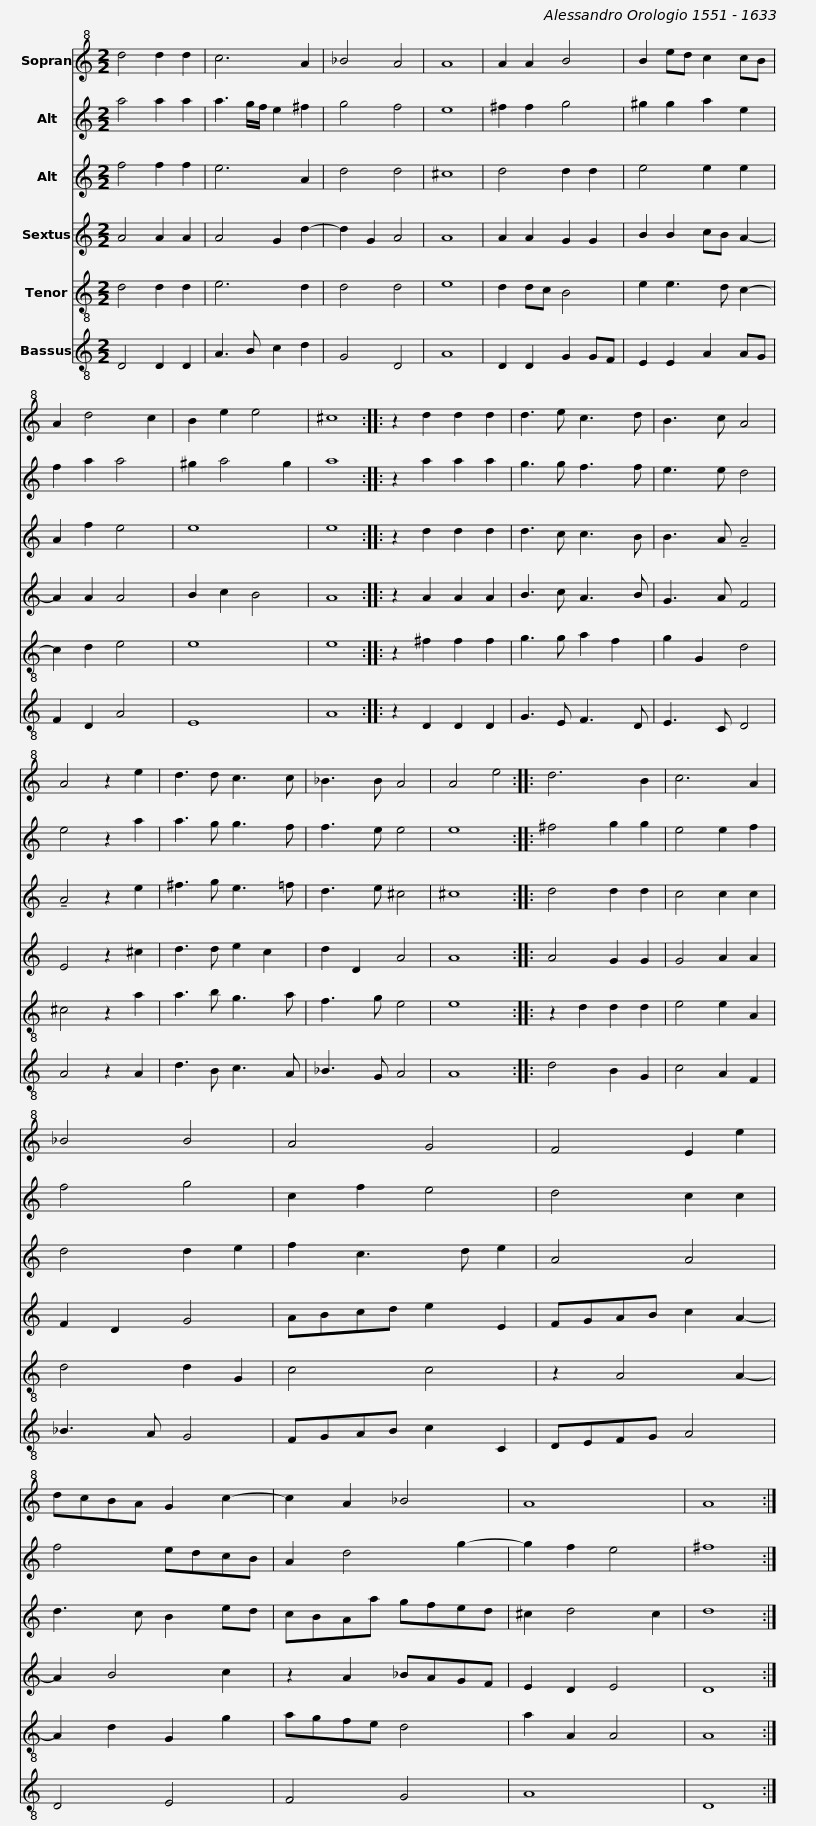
X:1
%%score 1 2 3 4 5 6
L:1/8
M:2/2
I:linebreak $
K:C
V:1 treble+8
V:2 treble
V:3 treble
V:4 treble
V:5 treble-8
V:6 treble-8
V:1
 d4 d2 d2 | c6 A2 | _B4 A4 | A8 | A2 A2 B4 | %5
 B2 ed c2 cB |$ A2 d4 c2 | B2 e2 e4 | ^c8 :: z2 d2 d2 d2 | %10
 d3 e c3 d | B3 c A4 | A4 z2 e2 |$ d3 d c3 c | _B3 B A4 | %15
 A4 e4 :: d6 B2 | c6 A2 | _B4 B4 |$ A4 G4 | %20
 F4 E2 e2 | dcBA G2 c2- | c2 A2 _B4 | A8 | A8 :| %25
V:2
 a4 a2 a2 | a3 g/f/ e2 ^f2 | g4 f4 | e8 | ^f2 f2 g4 | %5
 ^g2 g2 a2 e2 |$ f2 a2 a4 | ^g2 a4 g2 | a8 :: z2 a2 a2 a2 | %10
 g3 g f3 f | e3 e d4 | e4 z2 a2 |$ a3 g g3 f | f3 e e4 | %15
 e8 :: ^f4 g2 g2 | e4 e2 f2 | f4 g4 |$ c2 f2 e4 | %20
 d4 c2 c2 | f4 edcB | A2 d4 g2- | g2 f2 e4 | ^f8 :| %25
V:3
 f4 f2 f2 | e6 A2 | d4 d4 | ^c8 | d4 d2 d2 | %5
 e4 e2 e2 |$ A2 f2 e4 | e8 | e8 :: z2 d2 d2 d2 | %10
 d3 c c3 B | B3 A !tenuto!A4 | !tenuto!A4 z2 e2 |$ ^f3 g e3 =f | d3 e ^c4 | %15
 ^c8 :: d4 d2 d2 | c4 c2 c2 | d4 d2 e2 |$ f2 c3 d e2 | %20
 A4 A4 | d3 c B2 ed | cBAa gfed | ^c2 d4 c2 | d8 :| %25
V:4
 A4 A2 A2 | A4 G2 d2- | d2 G2 A4 | A8 | A2 A2 G2 G2 | %5
 B2 B2 cB A2- |$ A2 A2 A4 | B2 c2 B4 | A8 :: z2 A2 A2 A2 | %10
 B3 c A3 B | G3 A F4 | E4 z2 ^c2 |$ d3 d e2 c2 | d2 D2 A4 | %15
 A8 :: A4 G2 G2 | G4 A2 A2 | F2 D2 G4 |$ ABcd e2 E2 | %20
 FGAB c2 A2- | A2 B4 c2 | z2 A2 _BAGF | E2 D2 E4 | D8 :| %25
V:5
 d4 d2 d2 | e6 d2 | d4 d4 | e8 | d2 dc B4 | %5
 e2 e3 d c2- |$ c2 d2 e4 | e8 | e8 :: z2 ^f2 f2 f2 | %10
 g3 g a2 f2 | g2 G2 d4 | ^c4 z2 a2 |$ a3 b g3 a | f3 g e4 | %15
 e8 :: z2 d2 d2 d2 | e4 e2 A2 | d4 d2 G2 |$ c4 c4 | %20
 z2 A4 A2- | A2 d2 G2 g2 | agfe d4 | a2 A2 A4 | A8 :| %25
V:6
 D4 D2 D2 | A3 B c2 d2 | G4 D4 | A8 | D2 D2 G2 GF | %5
 E2 E2 A2 AG |$ F2 D2 A4 | E8 | A8 :: z2 D2 D2 D2 | %10
 G3 E F3 D | E3 C D4 | A4 z2 A2 |$ d3 B c3 A | _B3 G A4 | %15
 A8 :: d4 B2 G2 | c4 A2 F2 | _B3 A G4 |$ FGAB c2 C2 | %20
 DEFG A4 | D4 E4 | F4 G4 | A8 | D8 :| %25
